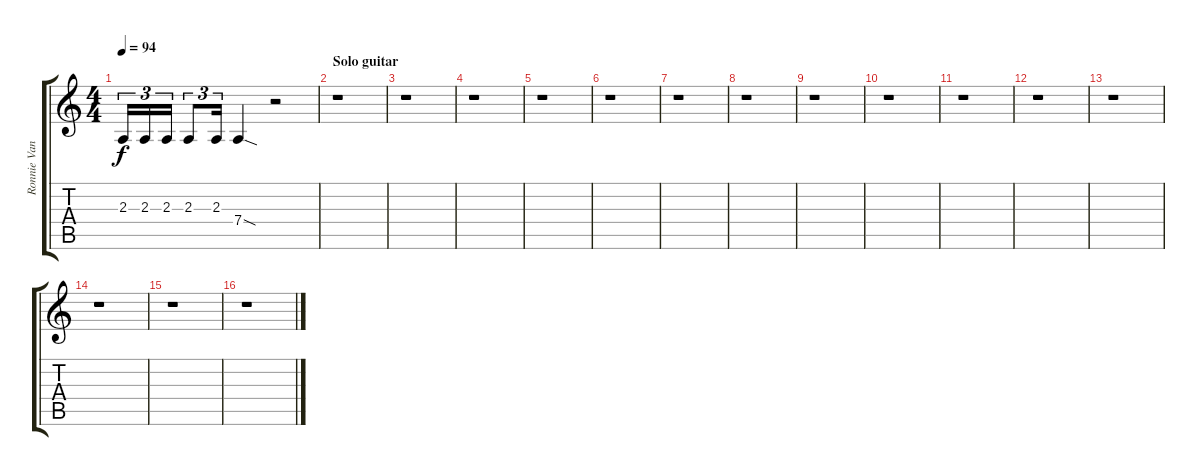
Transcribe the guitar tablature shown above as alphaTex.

\track ("Ronnie Van Zant (vocal)" "Ronnie Van") {instrument lead2sawtooth}
\staff {score tabs}
\tuning (E4 B3 G3 D3 A2 E2) {hide}
\ts (4 4)
\tempo 94
\clef g2
\ks c
2.3.16{tu (3 2) dy f} 2.3.16{tu (3 2)} 2.3.16{tu (3 2)} 2.3.8{tu (3 2)} 2.3.16{tu (3 2)} 7.4{sod}.4 r.2 |
\section ("" "Solo guitar")
r.1 |
r.1 |
r.1 |
r.1 |
r.1 |
r.1 |
r.1 |
r.1 |
r.1 |
r.1 |
r.1 |
r.1 |
r.1 |
r.1 |
r.1
